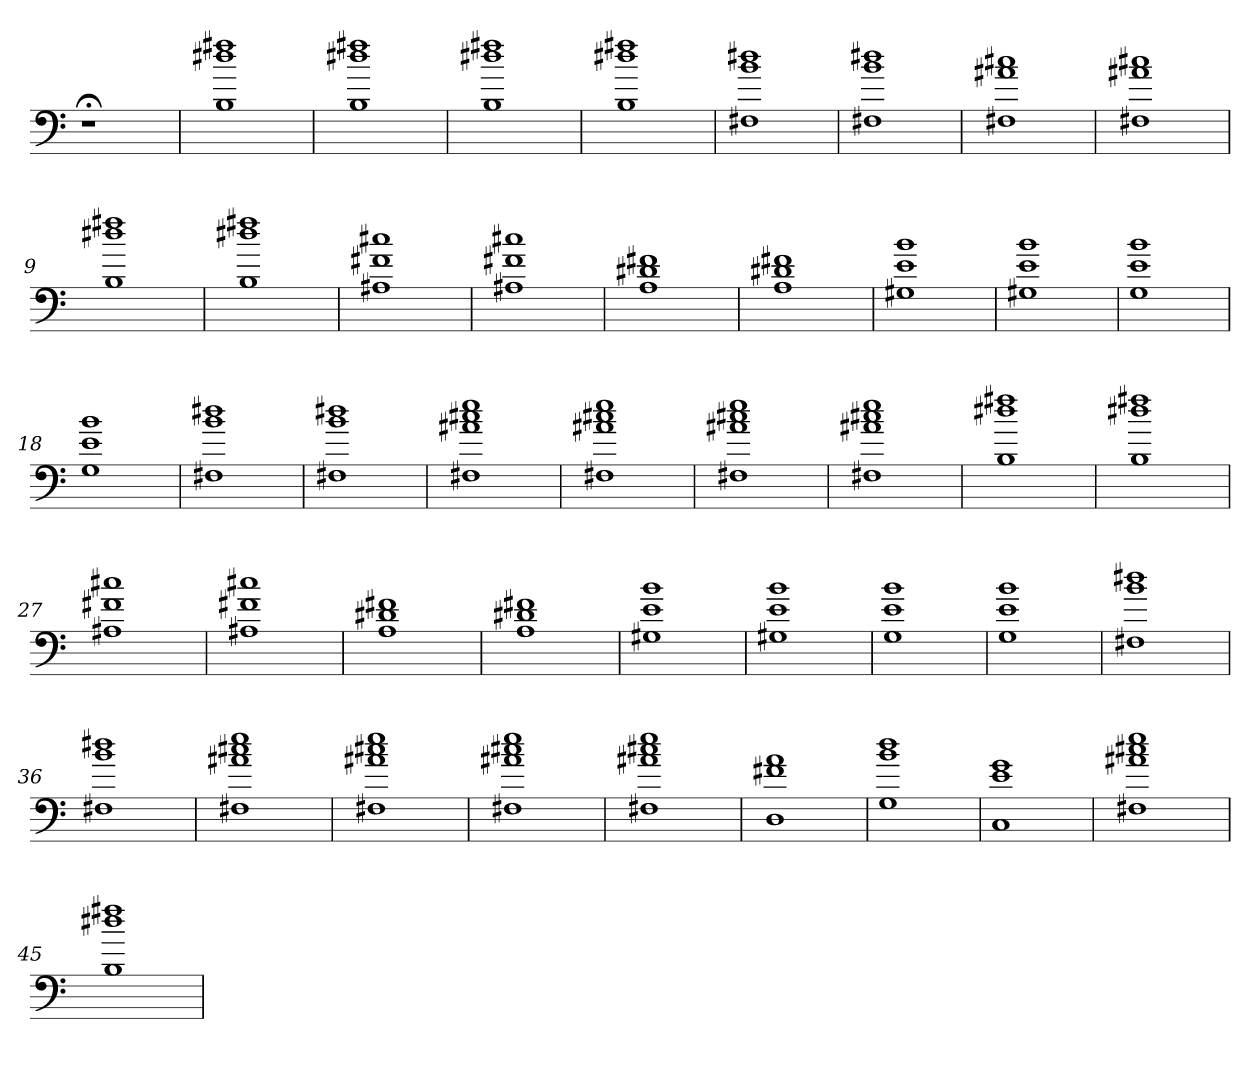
**kern
*part1
*staff1
=
1r;<
=1
1B 1dd#X 1ff#X
=2
1B 1dd#X 1ff#X
=3
1B 1dd#X 1ff#X
=4
1B 1dd#X 1ff#X
=5
1F#X 1b 1dd#X
=6
1F#X 1b 1dd#X
=7
1F#X 1a#X 1cc#X
=8
1F#X 1a#X 1cc#X
=9
1B 1dd#X 1ff#X
=10
1B 1dd#X 1ff#X
=11
1A#X 1f#X 1cc#X
=12
1A#X 1f#X 1cc#X
=13
1A 1d#X 1f#X
=14
1A 1d#X 1f#X
=15
1G#X 1e 1b
=16
1G#X 1e 1b
=17
1G 1e 1b
=18
1G 1e 1b
=19
1F#X 1b 1dd#X
=20
1F#X 1b 1dd#X
=21
1F#X 1a#X 1cc#X 1ee
=22
1F#X 1a#X 1cc#X 1ee
=23
1F#X 1a#X 1cc#X 1ee
=24
1F#X 1a#X 1cc#X 1ee
=25
1B 1dd#X 1ff#X
=26
1B 1dd#X 1ff#X
=27
1A#X 1f#X 1cc#X
=28
1A#X 1f#X 1cc#X
=29
1A 1d#X 1f#X
=30
1A 1d#X 1f#X
=31
1G#X 1e 1b
=32
1G#X 1e 1b
=33
1G 1e 1b
=34
1G 1e 1b
=35
1F#X 1b 1dd#X
=36
1F#X 1b 1dd#X
=37
1F#X 1a#X 1cc#X 1ee
=38
1F#X 1a#X 1cc#X 1ee
=39
1F#X 1a#X 1cc#X 1ee
=40
1F#X 1a#X 1cc#X 1ee
=41
1D 1f#X 1a
=42
1G 1b 1dd
=43
1C 1e 1g
=44
1F#X 1a#X 1cc#X 1ee
=45
1B 1dd#X 1ff#X
=
*-
